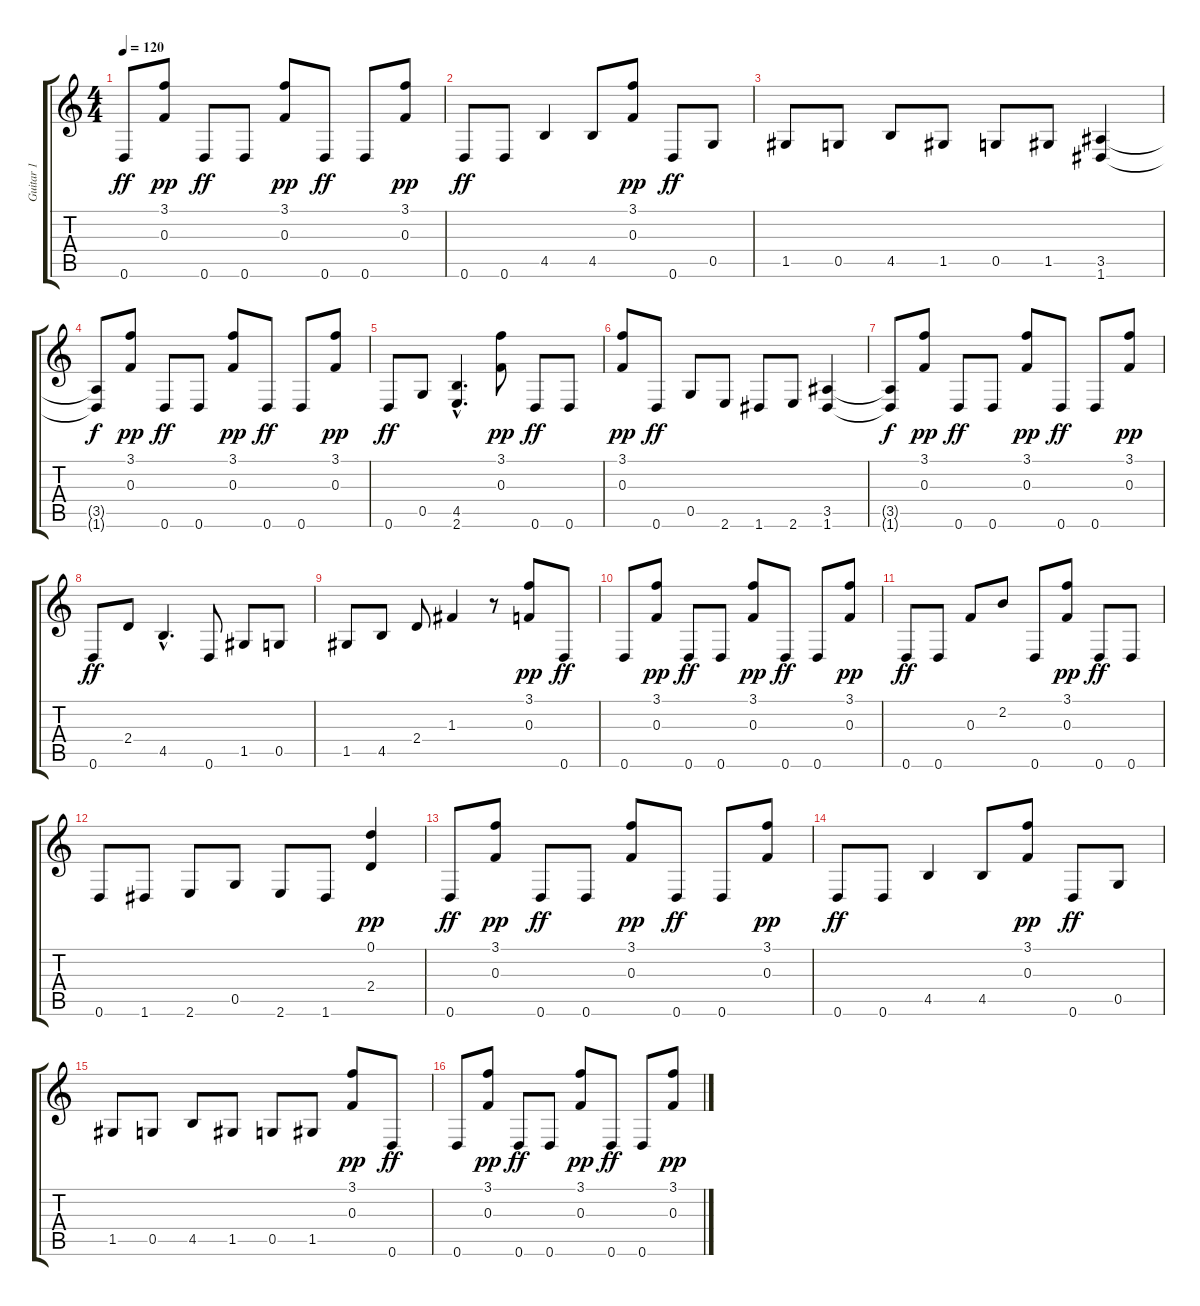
\track ("Guitar 1" "Guitar 1") {instrument acousticguitarnylon}
\staff {score tabs}
\tuning (D4 A3 F3 C3 G2 D2) {hide}
\ts (4 4)
\tempo 120
\clef g2
\ks c
0.6.8{dy ff} (3.1 0.3).8{dy pp} 0.6.8{dy ff} 0.6.8 (3.1 0.3).8{dy pp} 0.6.8{dy ff} 0.6.8 (3.1 0.3).8{dy pp} |
0.6.8{dy ff} 0.6.8 4.5.4 4.5.8 (3.1 0.3).8{dy pp} 0.6.8{dy ff} 0.5.8 |
1.5.8 0.5.8 4.5.8 1.5.8 0.5.8 1.5.8 (3.5 1.6).4 |
(3.5{t} 1.6{t}).8{dy f} (3.1 0.3).8{dy pp} 0.6.8{dy ff} 0.6.8 (3.1 0.3).8{dy pp} 0.6.8{dy ff} 0.6.8 (3.1 0.3).8{dy pp} |
0.6.8{dy ff} 0.5.8 (4.5{hac} 2.6{hac}).4{d} (3.1 0.3).8{dy pp} 0.6.8{dy ff} 0.6.8 |
(3.1 0.3).8{dy pp} 0.6.8{dy ff} 0.5.8 2.6.8 1.6.8 2.6.8 (3.5 1.6).4 |
(3.5{t} 1.6{t}).8{dy f} (3.1 0.3).8{dy pp} 0.6.8{dy ff} 0.6.8 (3.1 0.3).8{dy pp} 0.6.8{dy ff} 0.6.8 (3.1 0.3).8{dy pp} |
0.6.8{dy ff} 2.4.8 4.5{hac}.4{d} 0.6.8 1.5.8 0.5.8 |
1.5.8 4.5.8 2.4.8 1.3.4 r.8 (3.1 0.3).8{dy pp} 0.6.8{dy ff} |
0.6.8 (3.1 0.3).8{dy pp} 0.6.8{dy ff} 0.6.8 (3.1 0.3).8{dy pp} 0.6.8{dy ff} 0.6.8 (3.1 0.3).8{dy pp} |
0.6.8{dy ff} 0.6.8 0.3.8 2.2.8 0.6.8 (3.1 0.3).8{dy pp} 0.6.8{dy ff} 0.6.8 |
0.6.8 1.6.8 2.6.8 0.5.8 2.6.8 1.6.8 (0.1 2.4).4{dy pp} |
0.6.8{dy ff} (3.1 0.3).8{dy pp} 0.6.8{dy ff} 0.6.8 (3.1 0.3).8{dy pp} 0.6.8{dy ff} 0.6.8 (3.1 0.3).8{dy pp} |
0.6.8{dy ff} 0.6.8 4.5.4 4.5.8 (3.1 0.3).8{dy pp} 0.6.8{dy ff} 0.5.8 |
1.5.8 0.5.8 4.5.8 1.5.8 0.5.8 1.5.8 (3.1 0.3).8{dy pp} 0.6.8{dy ff} |
0.6.8 (3.1 0.3).8{dy pp} 0.6.8{dy ff} 0.6.8 (3.1 0.3).8{dy pp} 0.6.8{dy ff} 0.6.8 (3.1 0.3).8{dy pp}
